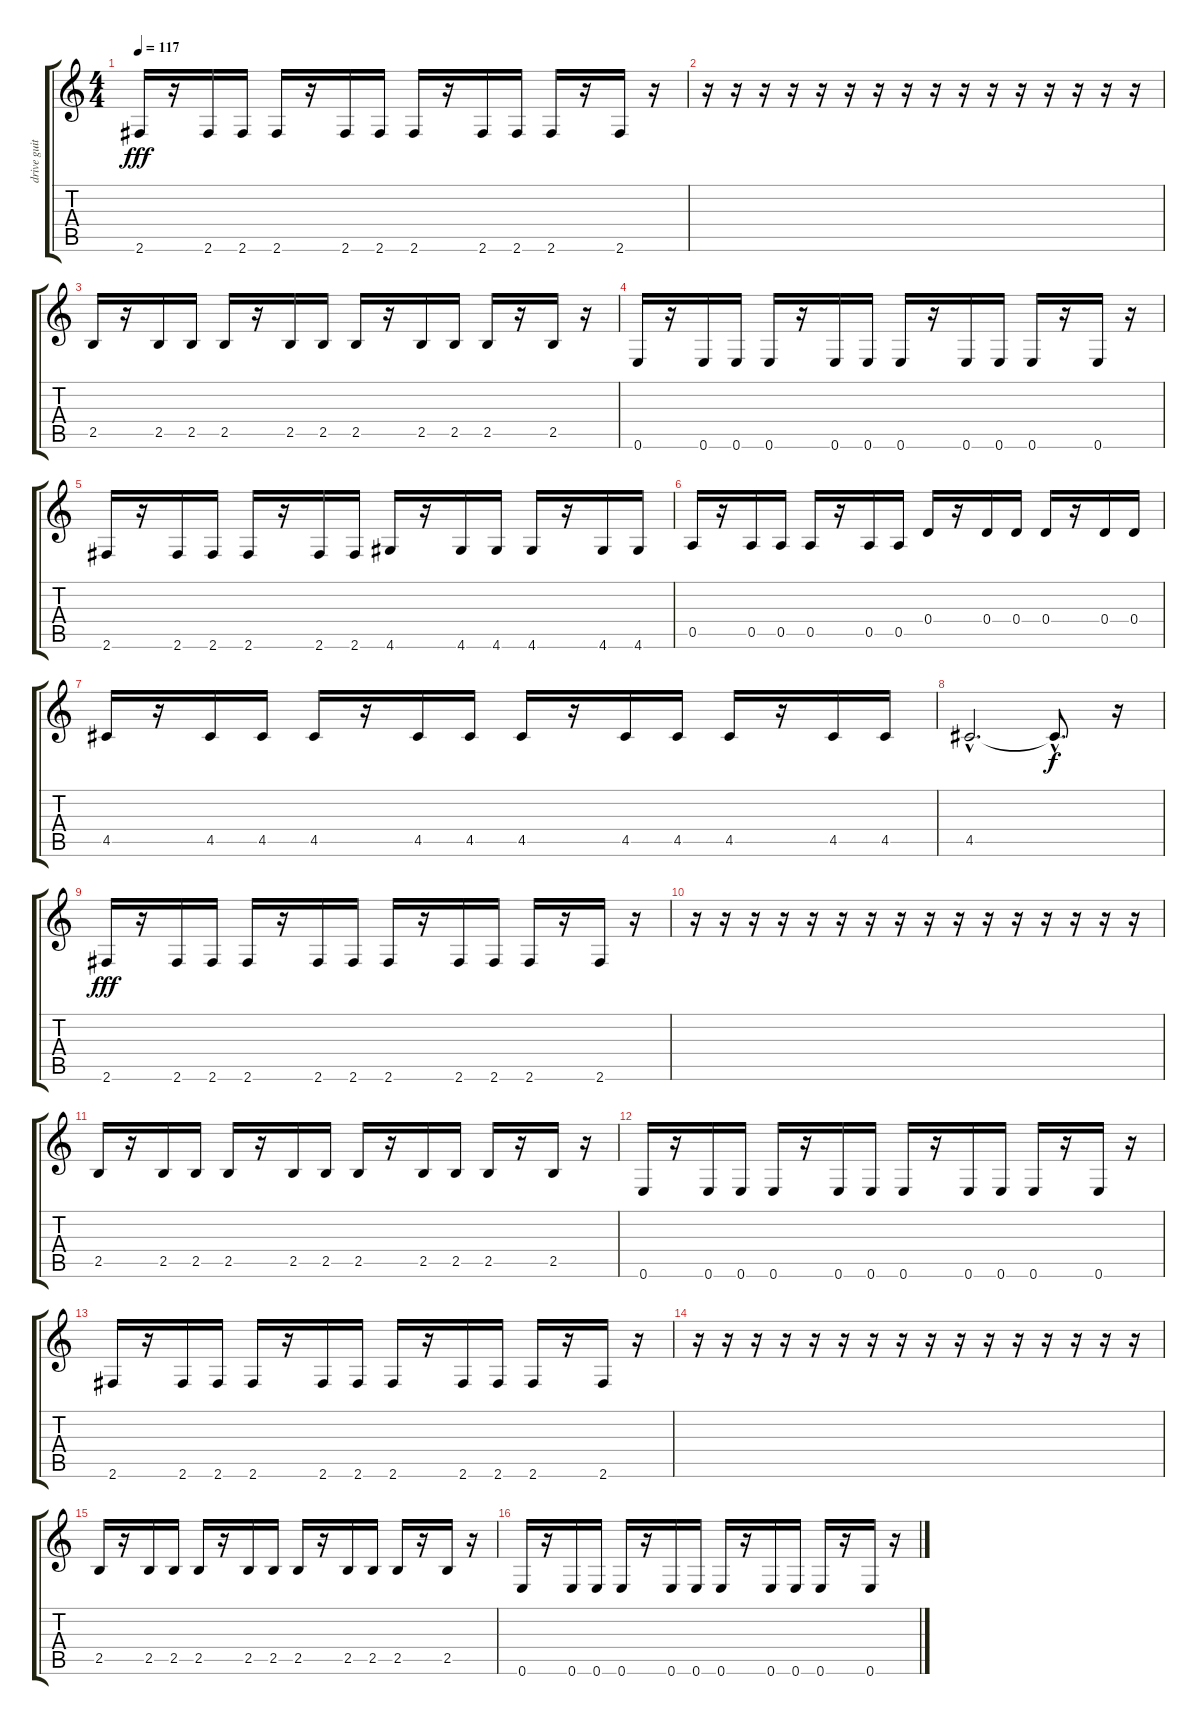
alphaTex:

\track ("drive guitar" "drive guit") {instrument distortionguitar}
\staff {score tabs}
\tuning (E4 B3 G3 D3 A2 E2) {hide}
\ts (4 4)
\tempo 117
\clef g2
\ks c
2.6.16{dy fff} r.16 2.6.16 2.6.16 2.6.16 r.16 2.6.16 2.6.16 2.6.16 r.16 2.6.16 2.6.16 2.6.16 r.16 2.6.16 r.16 |
r.16 r.16 r.16 r.16 r.16 r.16 r.16 r.16 r.16 r.16 r.16 r.16 r.16 r.16 r.16 r.16 |
2.5.16 r.16 2.5.16 2.5.16 2.5.16 r.16 2.5.16 2.5.16 2.5.16 r.16 2.5.16 2.5.16 2.5.16 r.16 2.5.16 r.16 |
0.6.16 r.16 0.6.16 0.6.16 0.6.16 r.16 0.6.16 0.6.16 0.6.16 r.16 0.6.16 0.6.16 0.6.16 r.16 0.6.16 r.16 |
2.6.16 r.16 2.6.16 2.6.16 2.6.16 r.16 2.6.16 2.6.16 4.6.16 r.16 4.6.16 4.6.16 4.6.16 r.16 4.6.16 4.6.16 |
0.5.16 r.16 0.5.16 0.5.16 0.5.16 r.16 0.5.16 0.5.16 0.4.16 r.16 0.4.16 0.4.16 0.4.16 r.16 0.4.16 0.4.16 |
4.5.16 r.16 4.5.16 4.5.16 4.5.16 r.16 4.5.16 4.5.16 4.5.16 r.16 4.5.16 4.5.16 4.5.16 r.16 4.5.16 4.5.16 |
4.5{hac}.2{d} 4.5{hac t}.8{d dy f} r.16 |
2.6.16{dy fff} r.16 2.6.16 2.6.16 2.6.16 r.16 2.6.16 2.6.16 2.6.16 r.16 2.6.16 2.6.16 2.6.16 r.16 2.6.16 r.16 |
r.16 r.16 r.16 r.16 r.16 r.16 r.16 r.16 r.16 r.16 r.16 r.16 r.16 r.16 r.16 r.16 |
2.5.16 r.16 2.5.16 2.5.16 2.5.16 r.16 2.5.16 2.5.16 2.5.16 r.16 2.5.16 2.5.16 2.5.16 r.16 2.5.16 r.16 |
0.6.16 r.16 0.6.16 0.6.16 0.6.16 r.16 0.6.16 0.6.16 0.6.16 r.16 0.6.16 0.6.16 0.6.16 r.16 0.6.16 r.16 |
2.6.16 r.16 2.6.16 2.6.16 2.6.16 r.16 2.6.16 2.6.16 2.6.16 r.16 2.6.16 2.6.16 2.6.16 r.16 2.6.16 r.16 |
r.16 r.16 r.16 r.16 r.16 r.16 r.16 r.16 r.16 r.16 r.16 r.16 r.16 r.16 r.16 r.16 |
2.5.16 r.16 2.5.16 2.5.16 2.5.16 r.16 2.5.16 2.5.16 2.5.16 r.16 2.5.16 2.5.16 2.5.16 r.16 2.5.16 r.16 |
0.6.16 r.16 0.6.16 0.6.16 0.6.16 r.16 0.6.16 0.6.16 0.6.16 r.16 0.6.16 0.6.16 0.6.16 r.16 0.6.16 r.16
